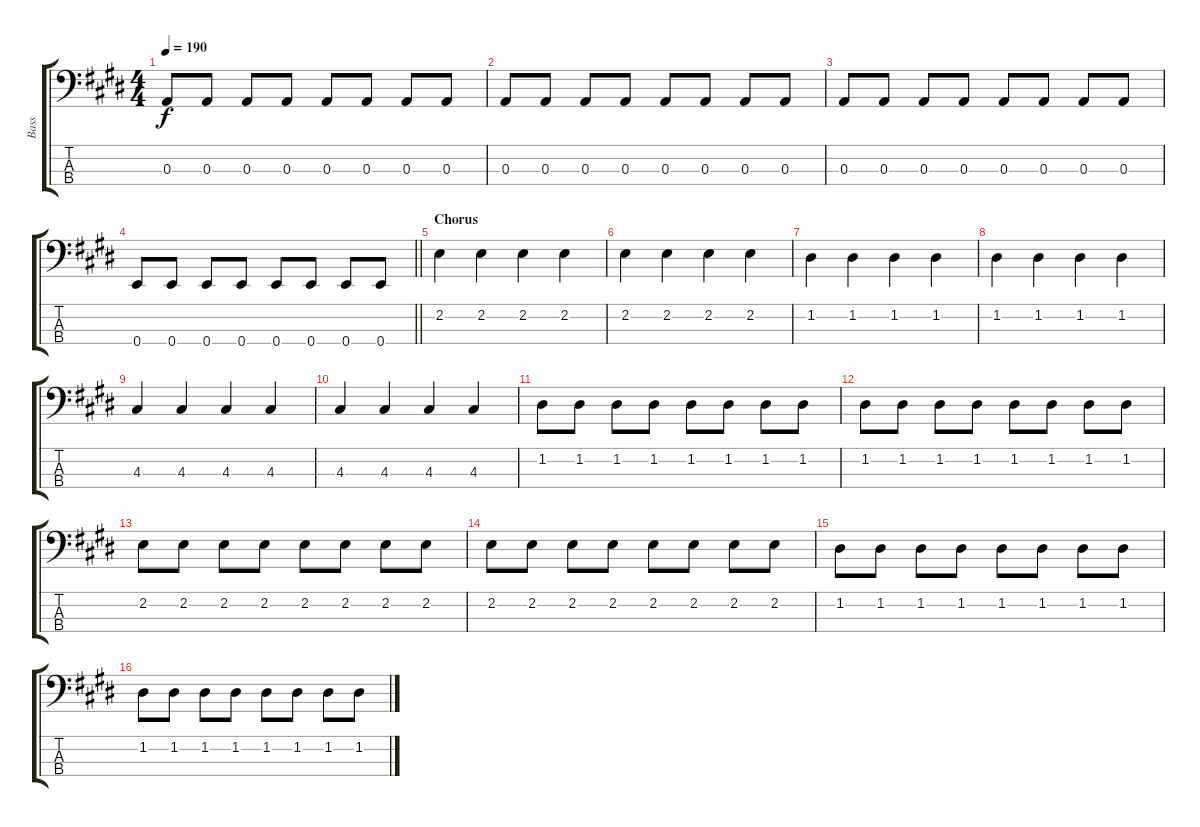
\track ("Bass" "Bass") {instrument electricbassfinger}
\staff {score tabs}
\tuning (G2 D2 A1 E1) {hide}
\ts (4 4)
\tempo 190
\clef f4
\ks e
0.3.8{dy f} 0.3.8 0.3.8 0.3.8 0.3.8 0.3.8 0.3.8 0.3.8 |
0.3.8 0.3.8 0.3.8 0.3.8 0.3.8 0.3.8 0.3.8 0.3.8 |
0.3.8 0.3.8 0.3.8 0.3.8 0.3.8 0.3.8 0.3.8 0.3.8 |
\barLineRight lightlight
0.4.8 0.4.8 0.4.8 0.4.8 0.4.8 0.4.8 0.4.8 0.4.8 |
\section ("" "Chorus")
2.2.4 2.2.4 2.2.4 2.2.4 |
2.2.4 2.2.4 2.2.4 2.2.4 |
1.2.4 1.2.4 1.2.4 1.2.4 |
1.2.4 1.2.4 1.2.4 1.2.4 |
4.3.4 4.3.4 4.3.4 4.3.4 |
4.3.4 4.3.4 4.3.4 4.3.4 |
1.2.8 1.2.8 1.2.8 1.2.8 1.2.8 1.2.8 1.2.8 1.2.8 |
1.2.8 1.2.8 1.2.8 1.2.8 1.2.8 1.2.8 1.2.8 1.2.8 |
2.2.8 2.2.8 2.2.8 2.2.8 2.2.8 2.2.8 2.2.8 2.2.8 |
2.2.8 2.2.8 2.2.8 2.2.8 2.2.8 2.2.8 2.2.8 2.2.8 |
1.2.8 1.2.8 1.2.8 1.2.8 1.2.8 1.2.8 1.2.8 1.2.8 |
1.2.8 1.2.8 1.2.8 1.2.8 1.2.8 1.2.8 1.2.8 1.2.8
